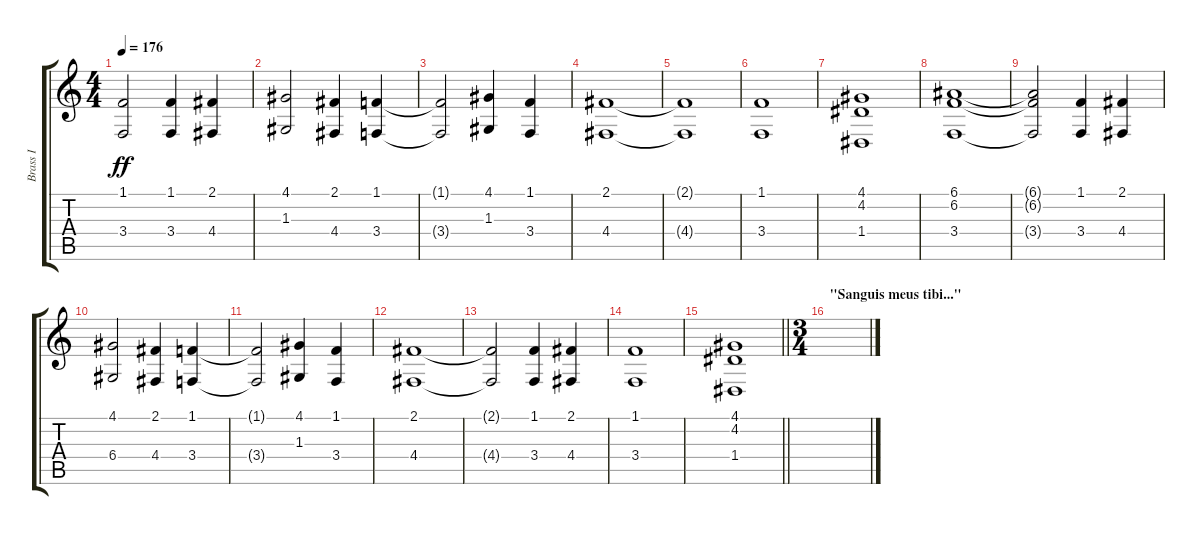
\track ("Brass I" "Brass I") {instrument frenchhorn}
\staff {score tabs}
\tuning (E4 B3 G3 D3 A2 E2) {hide}
\ts (4 4)
\tempo 176
\clef g2
\ks c
(1.1{t} 3.4{t}).2{dy ff} (1.1 3.4).4 (2.1 4.4).4 |
(4.1 1.3).2 (2.1 4.4).4 (1.1 3.4).4 |
(1.1{t} 3.4{t}).2 (4.1 1.3).4 (1.1 3.4).4 |
(2.1 4.4).1 |
(2.1{t} 4.4{t}).1 |
(1.1 3.4).1 |
(4.1 4.2 1.4).1 |
(6.1 6.2 3.4).1 |
(6.1{t} 6.2{t} 3.4{t}).2 (1.1 3.4).4 (2.1 4.4).4 |
(4.1 6.4).2 (2.1 4.4).4 (1.1 3.4).4 |
(1.1{t} 3.4{t}).2 (4.1 1.3).4 (1.1 3.4).4 |
(2.1 4.4).1 |
(2.1{t} 4.4{t}).2 (1.1 3.4).4 (2.1 4.4).4 |
(1.1 3.4).1 |
\barLineRight lightlight
(4.1 4.2 1.4).1 |
\ts (3 4)
\section ("" "\"Sanguis meus tibi...\"")
